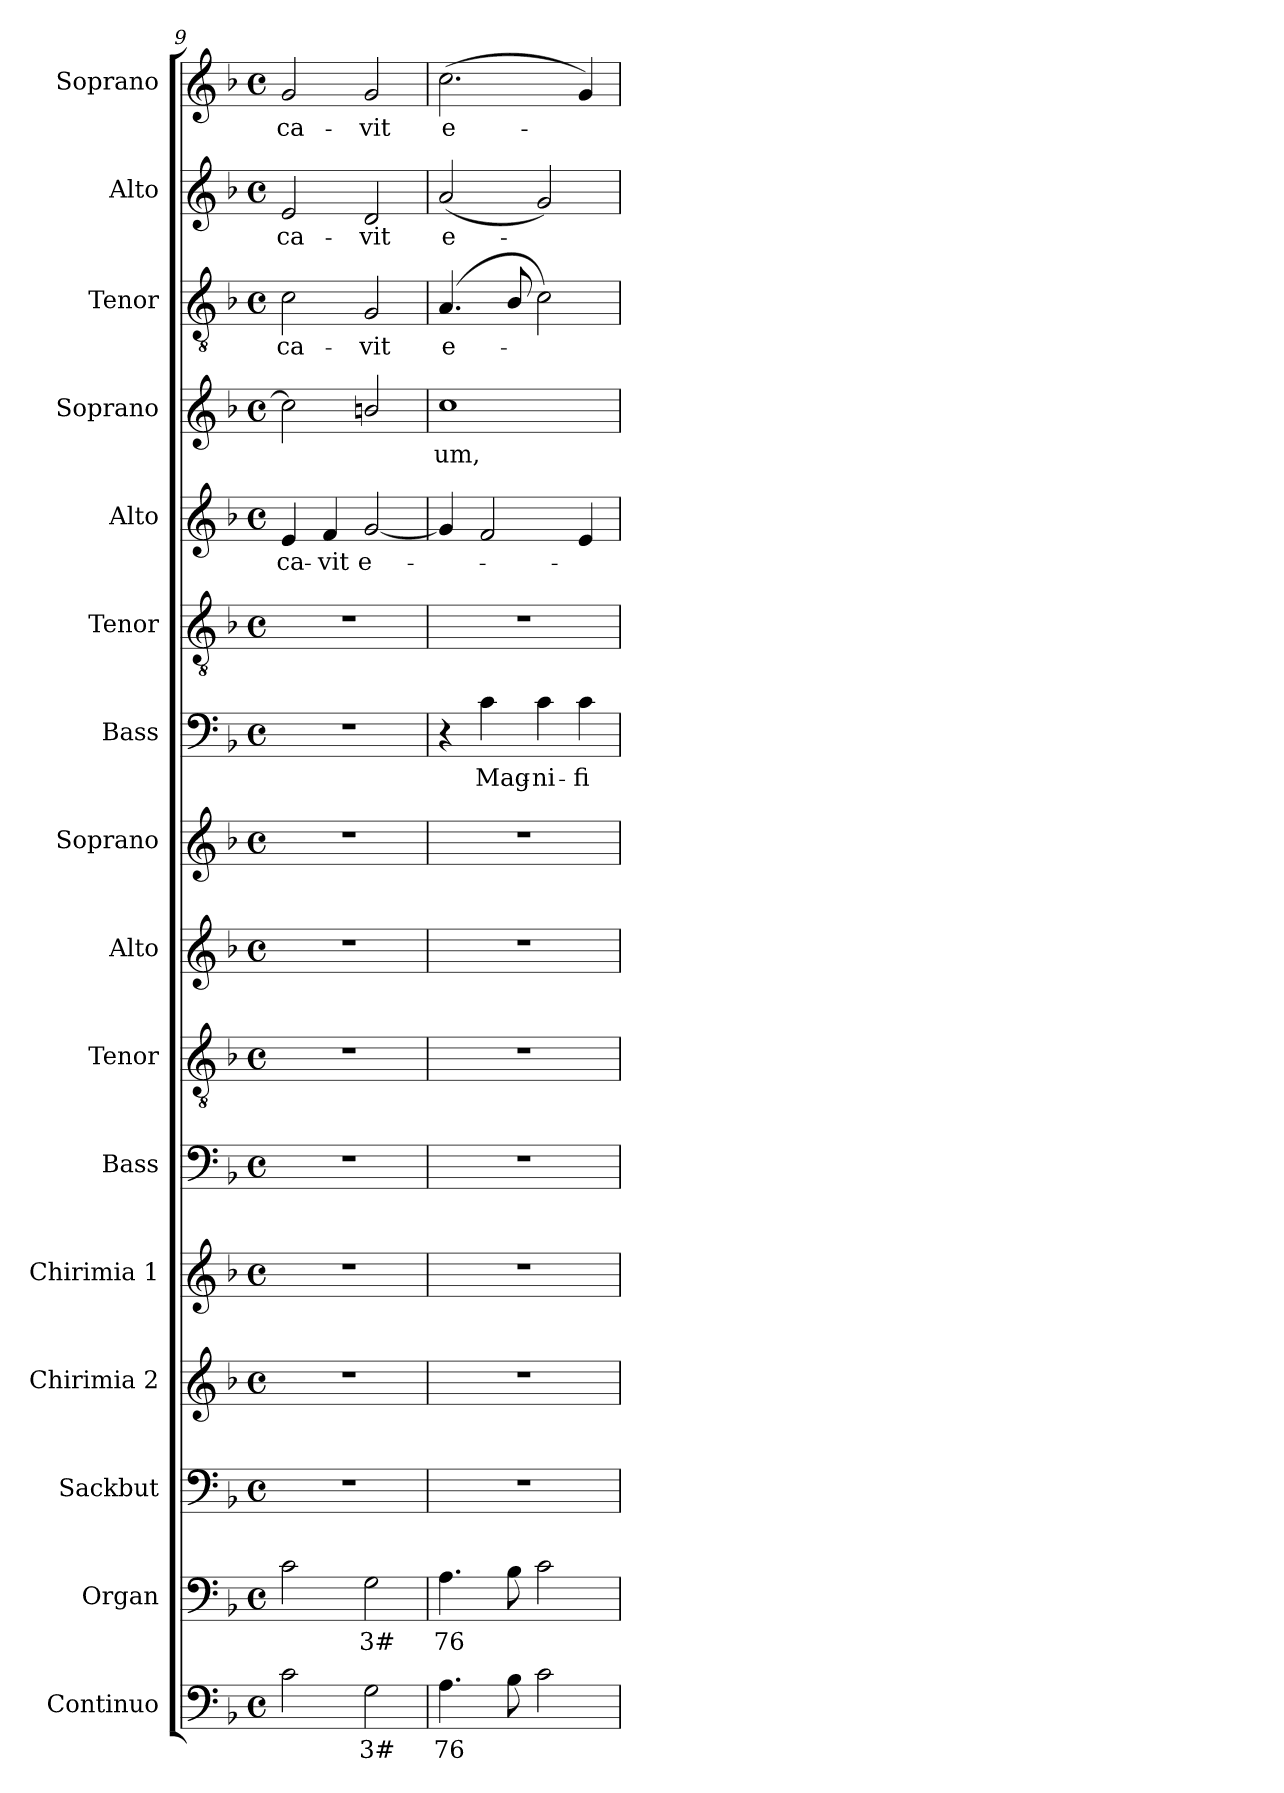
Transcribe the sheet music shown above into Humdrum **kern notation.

**kern	**text	**kern	**text	**kern	**kern	**kern	**kern	**kern	**kern	**kern	**kern	**text	**kern	**kern	**text	**kern	**text	**kern	**text	**kern	**text	**kern	**text
*part16	*part16	*part15	*part15	*part14	*part13	*part12	*part11	*part10	*part9	*part8	*part7	*part7	*part6	*part5	*part5	*part4	*part4	*part3	*part3	*part2	*part2	*part1	*part1
*staff16	*staff16	*staff15	*staff15	*staff14	*staff13	*staff12	*staff11	*staff10	*staff9	*staff8	*staff7	*staff7	*staff6	*staff5	*staff5	*staff4	*staff4	*staff3	*staff3	*staff2	*staff2	*staff1	*staff1
*I"Continuo	*	*I"Organ	*	*I"Sackbut	*I"Chirimia 2	*I"Chirimia 1	*I"Bass	*I"Tenor	*I"Alto	*I"Soprano	*I"Bass	*	*I"Tenor	*I"Alto	*	*I"Soprano	*	*I"Tenor	*	*I"Alto	*	*I"Soprano	*
*I'Cont.	*	*I'Org.	*	*I'Sbt.	*I'Chi.	*I'Chi.	*I'B.	*I'T.	*I'A.	*I'S.	*I'B.	*	*I'T.	*I'A.	*	*I'S.	*	*I'T.	*	*I'A.	*	*I'S.	*
*clefF4	*	*clefF4	*	*clefF4	*clefG2	*clefG2	*clefF4	*clefGv2	*clefG2	*clefG2	*clefF4	*	*clefGv2	*clefG2	*	*clefG2	*	*clefGv2	*	*clefG2	*	*clefG2	*
*	*	*	*	*	*	*	*	*ITrd7c12	*	*	*	*	*ITrd7c12	*	*	*	*	*ITrd7c12	*	*	*	*	*
*k[b-]	*	*k[b-]	*	*k[b-]	*k[b-]	*k[b-]	*k[b-]	*k[b-]	*k[b-]	*k[b-]	*k[b-]	*	*k[b-]	*k[b-]	*	*k[b-]	*	*k[b-]	*	*k[b-]	*	*k[b-]	*
*F:	*	*F:	*	*F:	*F:	*F:	*F:	*F:	*F:	*F:	*F:	*	*F:	*F:	*	*F:	*	*F:	*	*F:	*	*F:	*
*M4/4	*	*M4/4	*	*M4/4	*M4/4	*M4/4	*M4/4	*M4/4	*M4/4	*M4/4	*M4/4	*	*M4/4	*M4/4	*	*M4/4	*	*M4/4	*	*M4/4	*	*M4/4	*
*met(c)	*	*met(c)	*	*met(c)	*met(c)	*met(c)	*met(c)	*met(c)	*met(c)	*met(c)	*met(c)	*	*met(c)	*met(c)	*	*met(c)	*	*met(c)	*	*met(c)	*	*met(c)	*
=9	=9	=9	=9	=9	=9	=9	=9	=9	=9	=9	=9	=9	=9	=9	=9	=9	=9	=9	=9	=9	=9	=9	=9
!	!	!	!	!	!	!	!	!	!	!	!	!	!	!	!LO:LY:b:color=#000000	!	!	!	!	!	!	!	!
!	!	!	!	!	!	!	!	!	!	!	!	!	!	!	!	!	!	!	!LO:LY:b:color=#000000	!	!	!	!
!	!	!	!	!	!	!	!	!	!	!	!	!	!	!	!	!	!	!	!	!	!LO:LY:b:color=#000000	!	!
!	!	!	!	!	!	!	!	!	!	!	!	!	!	!	!	!	!	!	!	!	!	!	!LO:LY:b:color=#000000
2ci\	.	2ci\	.	1r	1r	1r	1r	1r	1r	1r	1r	.	1r	4ei/	-ca-	2cci\]	.	2Ci\	-ca-	2ei/	-ca-	2gi/	-ca-
!	!	!	!	!	!	!	!	!	!	!	!	!	!	!	!LO:LY:b:color=#000000	!	!	!	!	!	!	!	!
.	.	.	.	.	.	.	.	.	.	.	.	.	.	4fi/	-vit	.	.	.	.	.	.	.	.
!	!LO:LY:b:color=#000000	!	!	!	!	!	!	!	!	!	!	!	!	!	!	!	!	!	!	!	!	!	!
!	!	!	!LO:LY:b:color=#000000	!	!	!	!	!	!	!	!	!	!	!	!	!	!	!	!	!	!	!	!
!	!	!	!	!	!	!	!	!	!	!	!	!	!	!	!LO:LY:b:color=#000000	!	!	!	!	!	!	!	!
!	!	!	!	!	!	!	!	!	!	!	!	!	!	!	!	!	!	!	!LO:LY:b:color=#000000	!	!	!	!
!	!	!	!	!	!	!	!	!	!	!	!	!	!	!	!	!	!	!	!	!	!LO:LY:b:color=#000000	!	!
!	!	!	!	!	!	!	!	!	!	!	!	!	!	!	!	!	!	!	!	!	!	!	!LO:LY:b:color=#000000
2Gi\	3#	2Gi\	3#	.	.	.	.	.	.	.	.	.	.	[2gi/	e-	2bni/	.	2GGi/	-vit	2di/	-vit	2gi/	-vit
=10	=10	=10	=10	=10	=10	=10	=10	=10	=10	=10	=10	=10	=10	=10	=10	=10	=10	=10	=10	=10	=10	=10	=10
!	!LO:LY:b:color=#000000	!	!	!	!	!	!	!	!	!	!	!	!	!	!	!	!	!	!	!	!	!	!
!	!	!	!LO:LY:b:color=#000000	!	!	!	!	!	!	!	!	!	!	!	!	!	!	!	!	!	!	!	!
!	!	!	!	!	!	!	!	!	!	!	!	!	!	!	!	!	!LO:LY:b:color=#000000	!	!	!	!	!	!
!	!	!	!	!	!	!	!	!	!	!	!	!	!	!	!	!	!	!	!LO:LY:b:color=#000000	!	!	!	!
!	!	!	!	!	!	!	!	!	!	!	!	!	!	!	!	!	!	!	!	!	!LO:LY:b:color=#000000	!	!
!	!	!	!	!	!	!	!	!	!	!	!	!	!	!	!	!	!	!	!	!	!	!	!LO:LY:b:color=#000000
4.Ai\	76	4.Ai\	76	1r	1r	1r	1r	1r	1r	1r	4r	.	1r	4gi/]	.	1cci	-um,	(4.AAi/	e-	(2ai/	e-	(2.cci\	e-
!	!	!	!	!	!	!	!	!	!	!	!	!LO:LY:b:color=#000000	!	!	!	!	!	!	!	!	!	!	!
.	.	.	.	.	.	.	.	.	.	.	4ci\	Mag-	.	2fi/	.	.	.	.	.	.	.	.	.
8B-i\	.	8B-i\	.	.	.	.	.	.	.	.	.	.	.	.	.	.	.	8BB-i/	.	.	.	.	.
!	!	!	!	!	!	!	!	!	!	!	!	!LO:LY:b:color=#000000	!	!	!	!	!	!	!	!	!	!	!
2ci\	.	2ci\	.	.	.	.	.	.	.	.	4ci\	-ni-	.	.	.	.	.	2Ci\)	.	2gi/)	.	.	.
!	!	!	!	!	!	!	!	!	!	!	!	!LO:LY:b:color=#000000	!	!	!	!	!	!	!	!	!	!	!
.	.	.	.	.	.	.	.	.	.	.	4ci\	-fi-	.	4ei/	.	.	.	.	.	.	.	4gi/)	.
=	=	=	=	=	=	=	=	=	=	=	=	=	=	=	=	=	=	=	=	=	=	=	=
*-	*-	*-	*-	*-	*-	*-	*-	*-	*-	*-	*-	*-	*-	*-	*-	*-	*-	*-	*-	*-	*-	*-	*-
